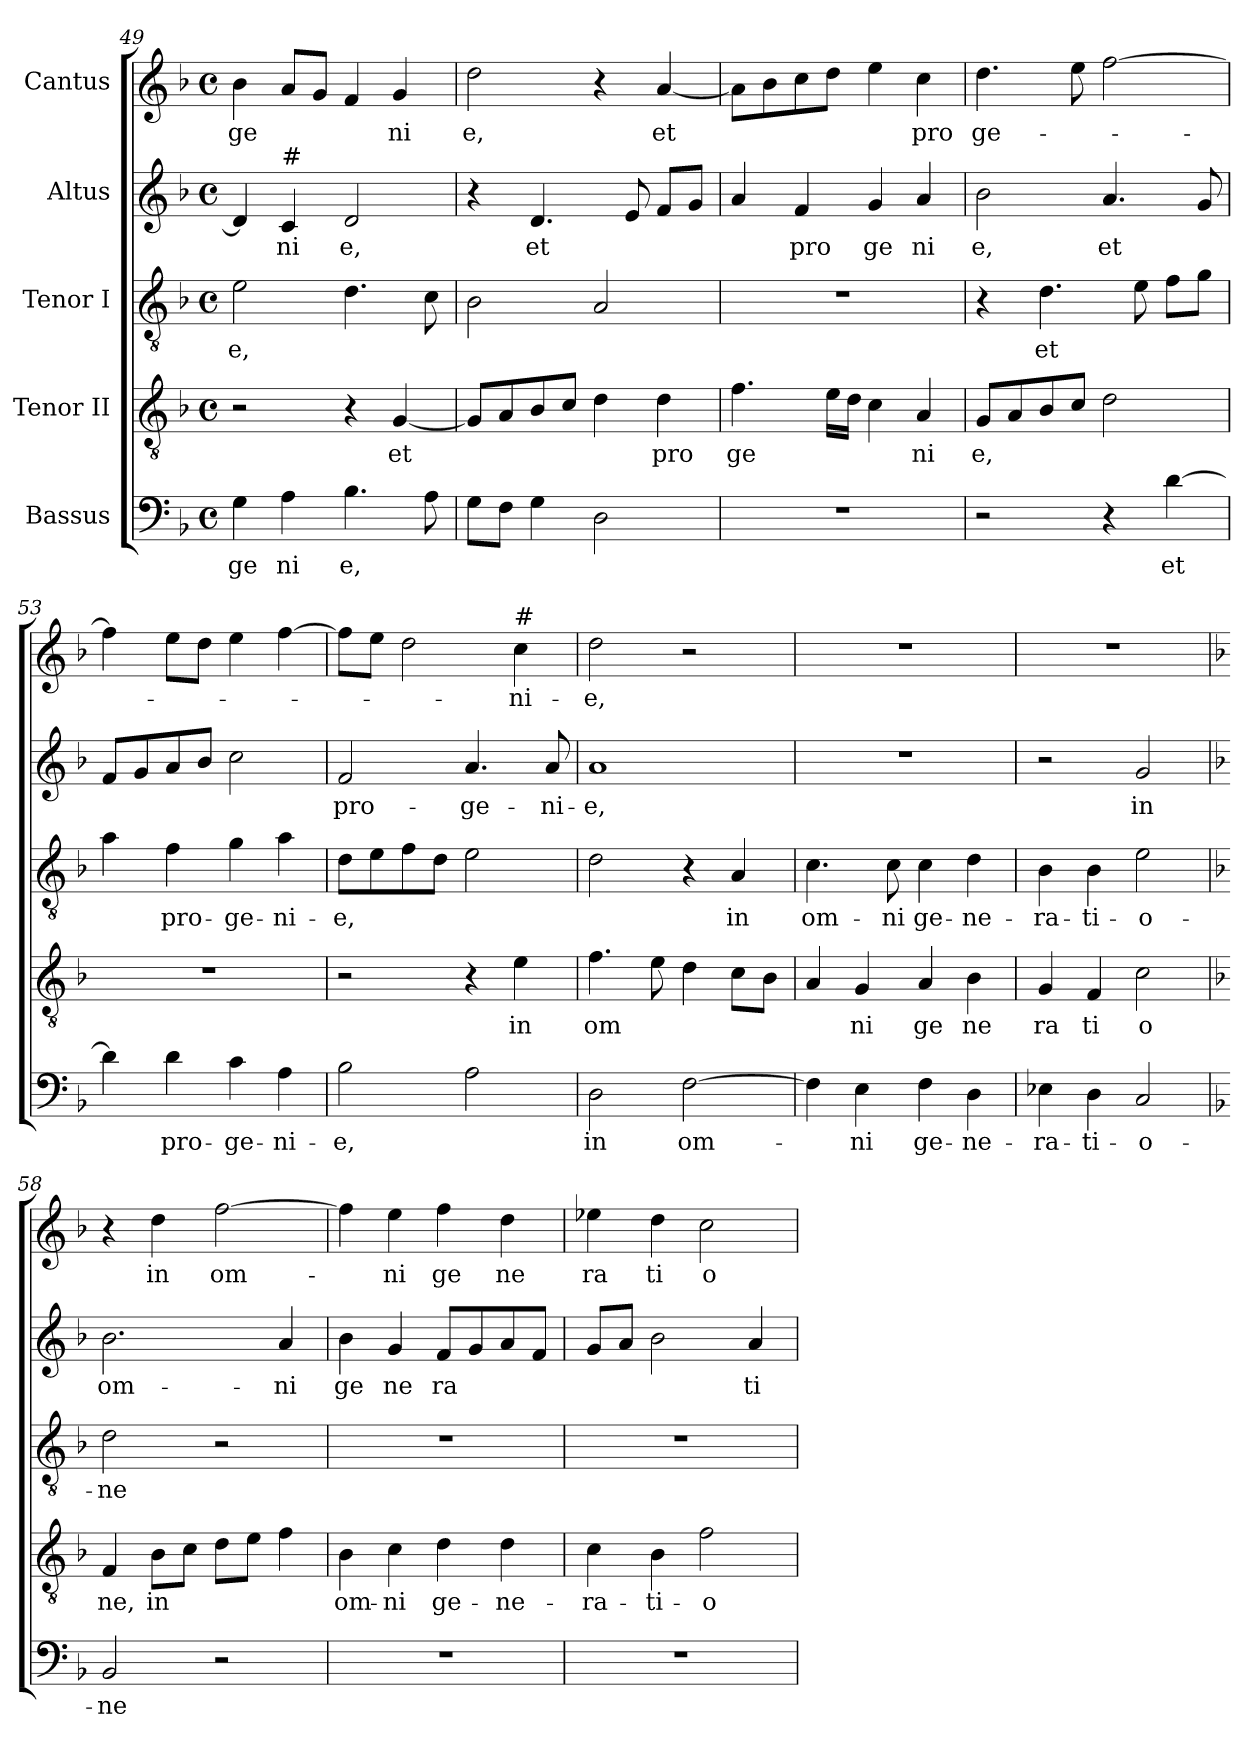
**kern	**text	**kern	**text	**kern	**text	**kern	**text	**kern	**text
*part5	*part5	*part4	*part4	*part3	*part3	*part2	*part2	*part1	*part1
*staff5	*staff5	*staff4	*staff4	*staff3	*staff3	*staff2	*staff2	*staff1	*staff1
*I"Bassus	*	*I"Tenor II	*	*I"Tenor I	*	*I"Altus	*	*I"Cantus	*
*clefF4	*	*clefGv2	*	*clefGv2	*	*clefG2	*	*clefG2	*
*k[b-]	*	*k[b-]	*	*k[b-]	*	*k[b-]	*	*k[b-]	*
*F:	*	*F:	*	*F:	*	*F:	*	*F:	*
*M4/4	*	*M4/4	*	*M4/4	*	*M4/4	*	*M4/4	*
*met(c)	*	*met(c)	*	*met(c)	*	*met(c)	*	*met(c)	*
=49	=49	=49	=49	=49	=49	=49	=49	=49	=49
!	!LO:LY:b:cj	!	!	!	!LO:LY:b:cj	!	!	!	!LO:LY:b:cj
4G\	ge	2r	.	2e\	e,	4d/]	.	4b-\	ge
!	!	!	!	!	!	!LO:TX:a:t=#	!	!	!
!	!LO:LY:b:cj	!	!	!	!	!	!LO:LY:b:cj	!	!
4A\	ni	.	.	.	.	4c/	ni	8a/L	.
.	.	.	.	.	.	.	.	8g/J	.
!	!LO:LY:b:cj	!	!	!	!	!	!LO:LY:b:cj	!	!
4.B-\	e,	4r	.	4.d\	.	2d/	e,	4f/	.
!	!	!	!LO:LY:b:cj	!	!	!	!	!	!LO:LY:b:cj
.	.	[<4G/	et	.	.	.	.	4g/	ni
8A\	.	.	.	8c\	.	.	.	.	.
=50	=50	=50	=50	=50	=50	=50	=50	=50	=50
!	!	!	!	!	!	!	!	!	!LO:LY:b:cj
8G\L	.	8G/L]	.	2B-\	.	4r	.	2dd\	e,
8F\J	.	8A/	.	.	.	.	.	.	.
!	!	!	!	!	!	!	!LO:LY:b:cj	!	!
4G\	.	8B-/	.	.	.	4.d/	et	.	.
.	.	8c/J	.	.	.	.	.	.	.
2D\	.	4d\	.	2A/	.	.	.	4r	.
.	.	.	.	.	.	8e/	.	.	.
!	!	!	!LO:LY:b:cj	!	!	!	!	!	!LO:LY:b:cj
.	.	4d\	pro	.	.	8f/L	.	[<4a/	et
.	.	.	.	.	.	8g/J	.	.	.
=51	=51	=51	=51	=51	=51	=51	=51	=51	=51
!	!	!	!LO:LY:b:cj	!	!	!	!	!	!
1r	.	4.f\	ge	1r	.	4a/	.	8a\L]	.
.	.	.	.	.	.	.	.	8b-\	.
!	!	!	!	!	!	!	!LO:LY:b:cj	!	!
.	.	.	.	.	.	4f/	pro	8cc\	.
.	.	16e\L	.	.	.	.	.	8dd\J	.
.	.	16d\J	.	.	.	.	.	.	.
!	!	!	!	!	!	!	!LO:LY:b:cj	!	!
.	.	4c\	.	.	.	4g/	ge	4ee\	.
!	!	!	!LO:LY:b:cj	!	!	!	!LO:LY:b:cj	!	!LO:LY:b:cj
.	.	4A/	ni	.	.	4a/	ni	4cc\	pro
!!LO:LB:g=z
=52	=52	=52	=52	=52	=52	=52	=52	=52	=52
!	!	!	!LO:LY:b:cj	!	!	!	!LO:LY:b:cj	!	!LO:LY:b:cj
2r	.	8G/L	e,	4r	.	2b-\	e,	4.dd\	ge-
.	.	8A/	.	.	.	.	.	.	.
!	!	!	!	!	!LO:LY:b:cj	!	!	!	!
.	.	8B-/	.	4.d\	et	.	.	.	.
.	.	8c/J	.	.	.	.	.	8ee\	.
!	!	!	!	!	!	!	!LO:LY:b:cj	!	!
4r	.	2d\	.	.	.	4.a/	et	[>2ff\	.
.	.	.	.	8e\	.	.	.	.	.
!	!LO:LY:b:cj	!	!	!	!	!	!	!	!
[>4d\	et	.	.	8f\L	.	.	.	.	.
.	.	.	.	8g\J	.	8g/	.	.	.
=53	=53	=53	=53	=53	=53	=53	=53	=53	=53
4d\]	.	1r	.	4a\	.	8f/L	.	4ff\]	.
.	.	.	.	.	.	8g/	.	.	.
!	!LO:LY:b:cj	!	!	!	!LO:LY:b:cj	!	!	!	!
4d\	pro-	.	.	4f\	pro-	8a/	.	8ee\L	.
.	.	.	.	.	.	8b-/J	.	8dd\J	.
!	!LO:LY:b:cj	!	!	!	!LO:LY:b:cj	!	!	!	!
4c\	-ge-	.	.	4g\	-ge-	2cc\	.	4ee\	.
!	!LO:LY:b:cj	!	!	!	!LO:LY:b:cj	!	!	!	!
4A\	-ni-	.	.	4a\	-ni-	.	.	[>4ff\	.
=54	=54	=54	=54	=54	=54	=54	=54	=54	=54
!	!LO:LY:b:cj	!	!	!	!LO:LY:b:cj	!	!LO:LY:b:cj	!	!
2B-\	-e,	2r	.	8d\L	-e,	2f/	pro-	8ff\L]	.
.	.	.	.	8e\	.	.	.	8ee\J	.
.	.	.	.	8f\	.	.	.	2dd\	.
.	.	.	.	8d\J	.	.	.	.	.
!	!	!	!	!	!	!	!LO:LY:b:cj	!	!
2A\	.	4r	.	2e\	.	4.a/	-ge-	.	.
!	!	!	!	!	!	!	!	!LO:TX:a:t=#	!
!	!	!	!LO:LY:b:cj	!	!	!	!	!	!LO:LY:b:cj
.	.	4e\	in	.	.	.	.	4cc\	-ni-
!	!	!	!	!	!	!	!LO:LY:b:cj	!	!
.	.	.	.	.	.	8a/	-ni-	.	.
=55	=55	=55	=55	=55	=55	=55	=55	=55	=55
!	!LO:LY:b:cj	!	!LO:LY:b	!	!	!	!LO:LY:b:cj	!	!LO:LY:b:cj
2D\	in	4.f\	om	2d\	.	1a	-e,	2dd\	-e,
.	.	8e\	.	.	.	.	.	.	.
!	!LO:LY:b	!	!	!	!	!	!	!	!
[>2F\	om-	4d\	.	4r	.	.	.	2r	.
!	!	!	!	!	!LO:LY:b:cj	!	!	!	!
.	.	8c\L	.	4A/	in	.	.	.	.
.	.	8B-\J	.	.	.	.	.	.	.
=56	=56	=56	=56	=56	=56	=56	=56	=56	=56
!	!	!	!	!	!LO:LY:b:cj	!	!	!	!
4F\]	.	4A/	.	4.c\	om-	1r	.	1r	.
!	!LO:LY:b:cj	!	!LO:LY:b:cj	!	!	!	!	!	!
4E\	-ni	4G/	ni	.	.	.	.	.	.
!	!	!	!	!	!LO:LY:b:cj	!	!	!	!
.	.	.	.	8c\	-ni	.	.	.	.
!	!LO:LY:b:cj	!	!LO:LY:b:cj	!	!LO:LY:b:cj	!	!	!	!
4F\	ge-	4A/	ge	4c\	ge-	.	.	.	.
!	!LO:LY:b:cj	!	!LO:LY:b:cj	!	!LO:LY:b:cj	!	!	!	!
4D\	-ne-	4B-\	ne	4d\	-ne-	.	.	.	.
=57	=57	=57	=57	=57	=57	=57	=57	=57	=57
!	!LO:LY:b:cj	!	!LO:LY:b:cj	!	!LO:LY:b:cj	!	!	!	!
4E-X\	-ra-	4G/	ra	4B-\	-ra-	2r	.	1r	.
!	!LO:LY:b:cj	!	!LO:LY:b:cj	!	!LO:LY:b:cj	!	!	!	!
4D\	-ti-	4F/	ti	4B-\	-ti-	.	.	.	.
!	!LO:LY:b:cj	!	!LO:LY:b:cj	!	!LO:LY:b:cj	!	!LO:LY:b:cj	!	!
2C/	-o-	2c\	o	2e\	-o-	2g/	in	.	.
=58	=58	=58	=58	=58	=58	=58	=58	=58	=58
*	*	*	*	*k[b-]	*	*	*	*	*
*	*	*	*	*F:	*	*	*	*	*
!	!LO:LY:b:cj	!	!LO:LY:b:cj	!	!LO:LY:b:cj	!	!LO:LY:b:cj	!	!
2BB-/	-ne	4F/	ne,	2d\	-ne	2.b-\	om-	4r	.
!	!	!	!LO:LY:b:cj	!	!	!	!	!	!LO:LY:b:cj
.	.	8B-\L	in	.	.	.	.	4dd\	in
.	.	8c\J	.	.	.	.	.	.	.
!	!	!	!	!	!	!	!	!	!LO:LY:b
2r	.	8d\L	.	2r	.	.	.	[>2ff\	om-
.	.	8e\J	.	.	.	.	.	.	.
!	!	!	!	!	!	!	!LO:LY:b:cj	!	!
.	.	4f\	.	.	.	4a/	-ni	.	.
!!LO:PB:g=z
=59	=59	=59	=59	=59	=59	=59	=59	=59	=59
!	!	!	!LO:LY:b:cj	!	!	!	!LO:LY:b:cj	!	!
1r	.	4B-\	om-	1r	.	4b-\	ge	4ff\]	.
!	!	!	!LO:LY:b:cj	!	!	!	!LO:LY:b:cj	!	!LO:LY:b:cj
.	.	4c\	-ni	.	.	4g/	ne	4ee\	-ni
!	!	!	!LO:LY:b:cj	!	!	!	!LO:LY:b:cj	!	!LO:LY:b:cj
.	.	4d\	ge-	.	.	8f/L	ra	4ff\	ge
.	.	.	.	.	.	8g/	.	.	.
!	!	!	!LO:LY:b:cj	!	!	!	!	!	!LO:LY:b:cj
.	.	4d\	-ne-	.	.	8a/	.	4dd\	ne
.	.	.	.	.	.	8f/J	.	.	.
=60	=60	=60	=60	=60	=60	=60	=60	=60	=60
!	!	!	!LO:LY:b:cj	!	!	!	!	!	!LO:LY:b:cj
1r	.	4c\	-ra-	1r	.	8g/L	.	4ee-X\	ra
.	.	.	.	.	.	8a/J	.	.	.
!	!	!	!LO:LY:b:cj	!	!	!	!	!	!LO:LY:b:cj
.	.	4B-\	-ti-	.	.	2b-\	.	4dd\	ti
!	!	!	!LO:LY:b:cj	!	!	!	!	!	!LO:LY:b:cj
.	.	2f\	-o-	.	.	.	.	2cc\	o
!	!	!	!	!	!	!	!LO:LY:b:cj	!	!
.	.	.	.	.	.	4a/	ti	.	.
=	=	=	=	=	=	=	=	=	=
*-	*-	*-	*-	*-	*-	*-	*-	*-	*-
